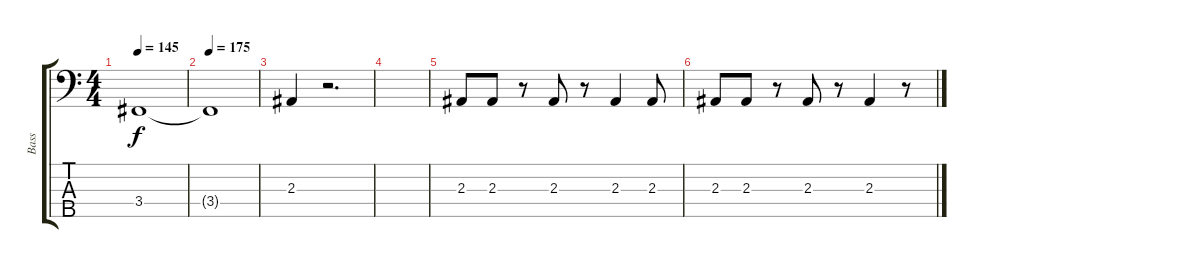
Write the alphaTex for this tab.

\track ("Bass" "Bass") {instrument electricbasspick}
\staff {score tabs}
\tuning (Gb2 Db2 Ab1 Eb1 Bb0) {hide}
\ts (4 4)
\tempo 145
\clef f4
\ks c
3.4{t}.1{dy f} |
\tempo 175
3.4{t}.1 |
2.3.4 r.2{d} |
|
2.3.8 2.3.8 r.8 2.3.8 r.8 2.3.4 2.3.8 |
2.3.8 2.3.8 r.8 2.3.8 r.8 2.3.4 r.8
